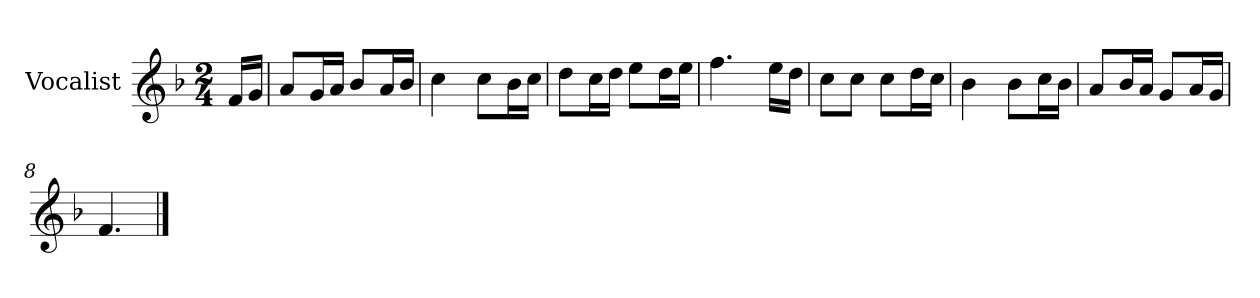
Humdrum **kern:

**kern
*part1
*staff1
*I"Vocalist
*k[b-]
*F:
*M2/4
=
16fLL
16gJJ
=1
8aL
16gL
16aJJ
8b-L
16aL
16b-JJ
=2
4cc
8ccL
16b-L
16ccJJ
=3
8ddL
16ccL
16ddJJ
8eeL
16ddL
16eeJJ
=4
4.ff
16eeLL
16ddJJ
=5
8ccL
8ccJ
8ccL
16ddL
16ccJJ
=6
4b-
8b-L
16ccL
16b-JJ
=7
8aL
16b-L
16aJJ
8gL
16aL
16gJJ
=8
4.f
==
*-
